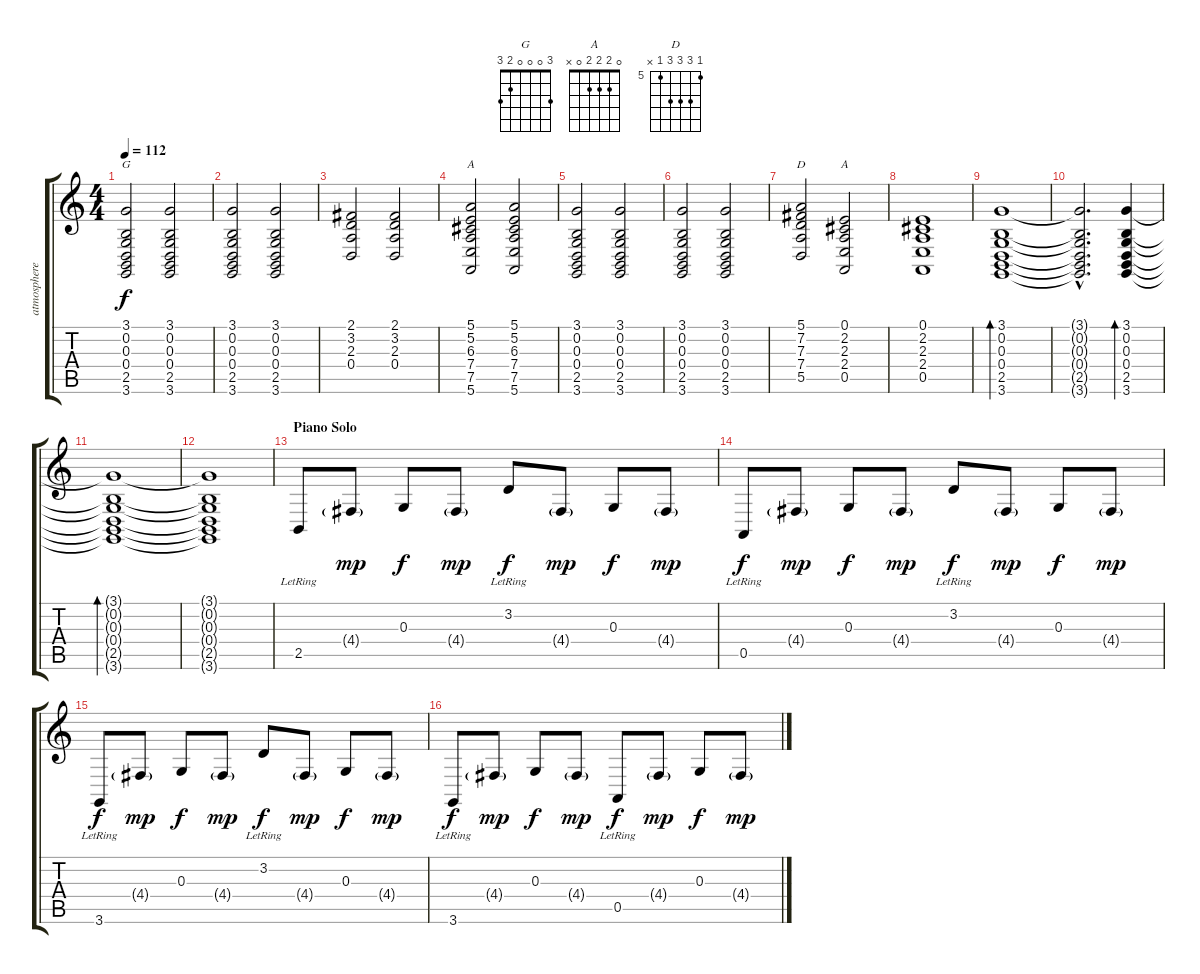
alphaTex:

\track ("atmosphere" "atmosphere") {instrument fx8scifi}
\staff {score tabs}
\tuning (E4 B3 G3 D3 A2 E2) {hide}
\chord ("G" 3 0 0 0 2 3)
\chord ("A" 5 5 6 7 7 5) {firstfret 5}
\chord ("D" 5 7 7 7 5 x) {firstfret 5}
\chord ("A" 0 2 2 2 0 x)
\ts (4 4)
\tempo 112
\clef g2
\ks c
(3.1 0.2 0.3 0.4 2.5 3.6).2{ch "G" dy f} (3.1 0.2 0.3 0.4 2.5 3.6).2 |
(3.1 0.2 0.3 0.4 2.5 3.6).2 (3.1 0.2 0.3 0.4 2.5 3.6).2 |
(2.1 3.2 2.3 0.4).2 (2.1 3.2 2.3 0.4).2 |
(5.1 5.2 6.3 7.4 7.5 5.6).2{ch "A"} (5.1 5.2 6.3 7.4 7.5 5.6).2 |
(3.1 0.2 0.3 0.4 2.5 3.6).2 (3.1 0.2 0.3 0.4 2.5 3.6).2 |
(3.1 0.2 0.3 0.4 2.5 3.6).2 (3.1 0.2 0.3 0.4 2.5 3.6).2 |
(5.1 7.2 7.3 7.4 5.5).2{ch "D"} (0.1 2.2 2.3 2.4 0.5).2{ch "A"} |
(0.1 2.2 2.3 2.4 0.5).1 |
(3.1 0.2 0.3 0.4 2.5 3.6).1{bd 240} |
(3.1{hac t} 0.2{hac t} 0.3{hac t} 0.4{hac t} 2.5{hac t} 3.6{hac t}).2{d} (3.1 0.2 0.3 0.4 2.5 3.6).4{bd 240} |
(3.1{t} 0.2{t} 0.3{t} 0.4{t} 2.5{t} 3.6{t}).1{bd 240} |
(3.1{t} 0.2{t} 0.3{t} 0.4{t} 2.5{t} 3.6{t}).1 |
\section ("" "Piano Solo")
2.5{lr}.8 4.4{g}.8{dy mp} 0.3.8{dy f} 4.4{g}.8{dy mp} 3.2{lr}.8{dy f} 4.4{g}.8{dy mp} 0.3.8{dy f} 4.4{g}.8{dy mp} |
0.5{lr}.8{dy f} 4.4{g}.8{dy mp} 0.3.8{dy f} 4.4{g}.8{dy mp} 3.2{lr}.8{dy f} 4.4{g}.8{dy mp} 0.3.8{dy f} 4.4{g}.8{dy mp} |
3.6{lr}.8{dy f} 4.4{g}.8{dy mp} 0.3.8{dy f} 4.4{g}.8{dy mp} 3.2{lr}.8{dy f} 4.4{g}.8{dy mp} 0.3.8{dy f} 4.4{g}.8{dy mp} |
3.6{lr}.8{dy f} 4.4{g}.8{dy mp} 0.3.8{dy f} 4.4{g}.8{dy mp} 0.5{lr}.8{dy f} 4.4{g}.8{dy mp} 0.3.8{dy f} 4.4{g}.8{dy mp}
